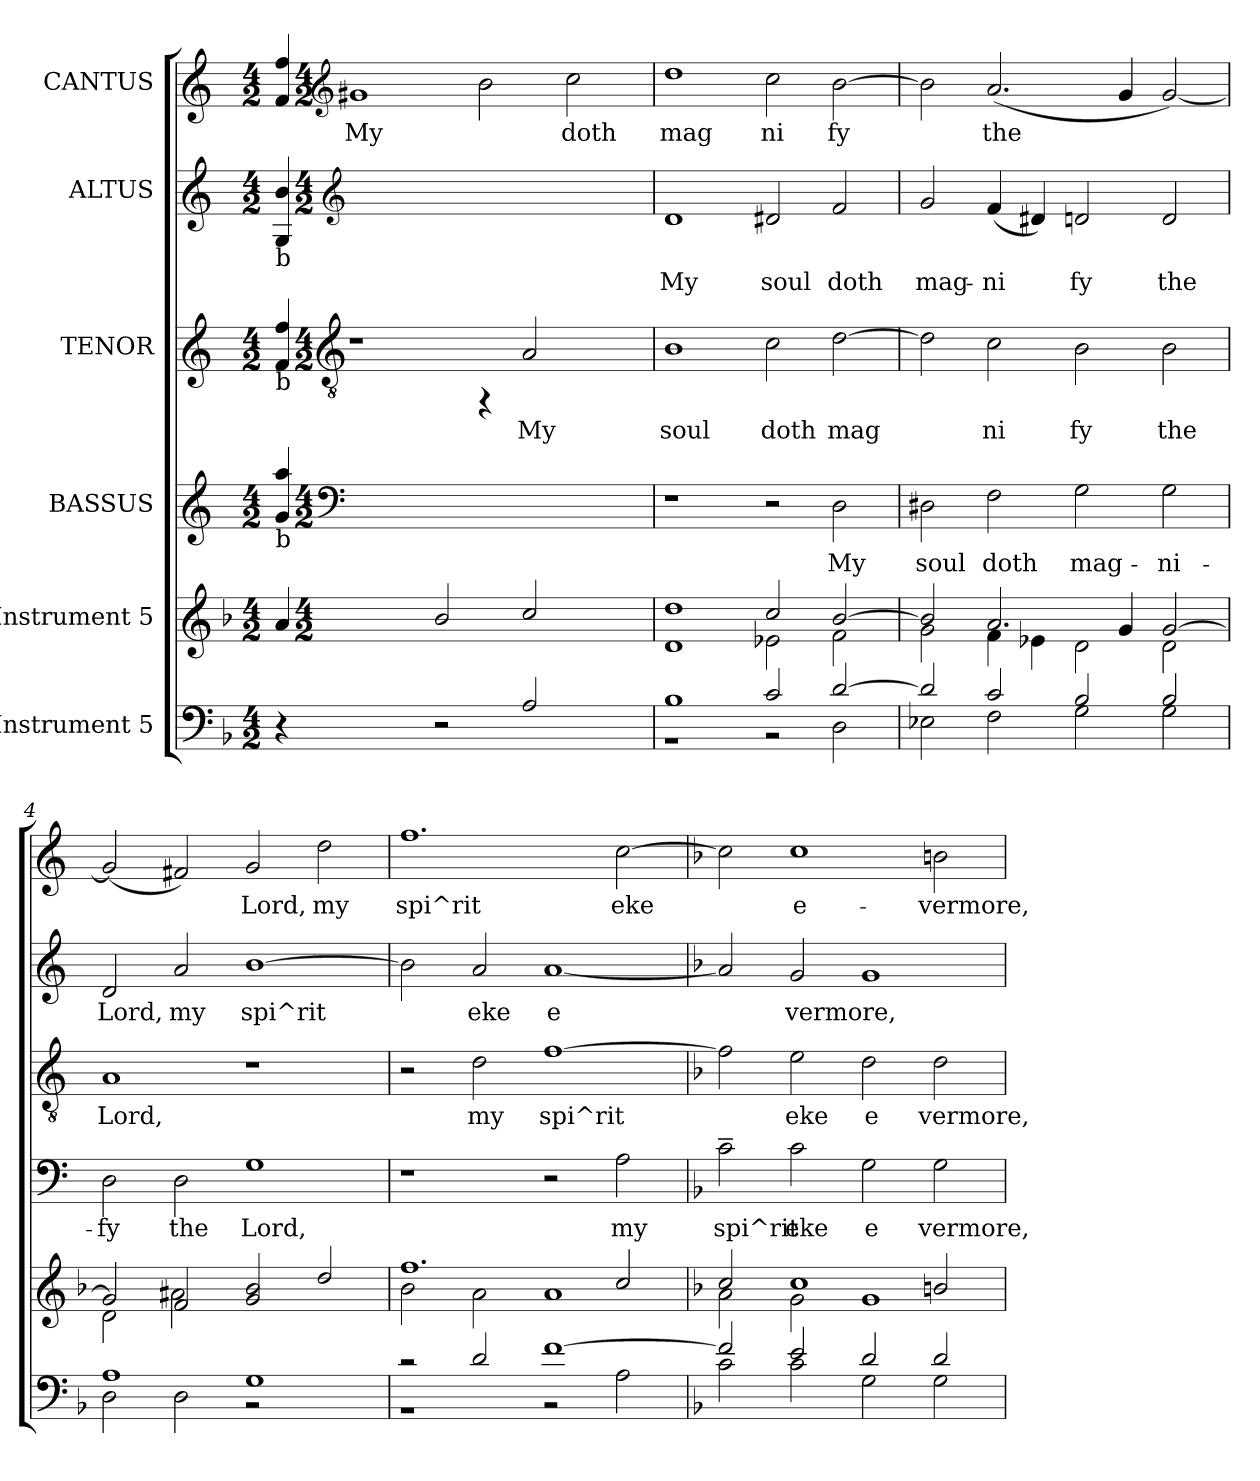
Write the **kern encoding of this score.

**kern	**kern	**kern	**text	**kern	**text	**kern	**text	**kern	**text
*part6	*part5	*part4	*part4	*part3	*part3	*part2	*part2	*part1	*part1
*staff6	*staff5	*staff4	*staff4	*staff3	*staff3	*staff2	*staff2	*staff1	*staff1
*I"Instrument 5	*I"Instrument 5	*I"BASSUS	*	*I"TENOR	*	*I"ALTUS	*	*I"CANTUS	*
!!LO:PB:g=z
*stria5	*stria5	*stria5	*	*stria5	*	*stria5	*	*stria5	*
*clefF4	*clefG2	*	*	*	*	*	*	*	*
*	*	*ITrd-3c-5	*	*ITrd-3c-5	*	*ITrd-3c-5	*	*ITrd-3c-5	*
*k[b-]	*k[b-]	*k[b-]	*	*k[b-]	*	*k[b-]	*	*k[b-]	*
*F:	*F:	*F:	*	*F:	*	*F:	*	*F:	*
*M4/2	*M4/2	*M4/2	*	*M4/2	*	*M4/2	*	*M4/2	*
*MM80	*MM80	*MM80	*	*MM80	*	*MM80	*	*MM80	*
=1	=1	=1	=1	=1	=1	=1	=1	=1	=1
!	!	!	!	!	!	!LO:TX:b:t=b	!	!	!
!	!	!	!	!LO:TX:b:t=b	!	!	!	!	!
!	!	!LO:TX:b:t=b	!	!	!	!	!	!	!
!LO:N:vis=4	!LO:N:vis=4	!	!LO:LY:b:cj	!	!LO:LY:b:cj	!	!LO:LY:b:cj	!	!LO:LY:b:cj
1r	1a	4ddd/ 4cc/	.	4bb-/ 4b-/	.	4ee/ 4c/	.	4bb-/ 4b-/	.
*	*	*clefF4	*	*clefGv2	*	*clefG2	*	*clefG2	*
*	*M4/2	*M4/2	*	*M4/2	*	*M4/2	*	*M4/2	*
!	!	!	!	!	!	!	!	!	!LO:LY:b:cj
.	.	0ryy	.	1r	.	0ryy	.	1cc#X	My
2r	2b-/	.	.	.	.	.	.	.	.
.	.	.	.	4rFF	.	.	.	2ee\	.
!	!	!	!	!	!LO:LY:b:cj	!	!	!	!
2A/	2cc/	.	.	2d/	My	.	.	.	.
!	!	!	!	!	!	!	!	!	!LO:LY:b:cj
.	.	.	.	.	.	.	.	2ff\	doth
4ryy	4ryy	.	.	4ryy	.	.	.	.	.
=2	=2	=2	=2	=2	=2	=2	=2	=2	=2
*^	*^	*	*	*	*	*	*	*	*
!	!	!	!	!	!	!	!LO:LY:b:cj	!	!LO:LY:b:cj	!	!LO:LY:b:cj
1B-	1r	1dd	1d	1r	.	1e	soul	1g	My	1gg	mag
!	!	!	!	!	!	!	!LO:LY:b:cj	!	!LO:LY:b:cj	!	!LO:LY:b:cj
2c/	2r	2cc/	2e-X\	2r	.	2f\	doth	2g#X/	soul	2ff\	ni
!	!	!	!	!	!LO:LY:b:cj	!	!LO:LY:b:cj	!	!LO:LY:b:cj	!	!LO:LY:b:cj
[>2d/	2D\	[>2b-/	2f\	2G\	My	[>2g\	mag	2b-/	doth	[>2ee\	fy
=3	=3	=3	=3	=3	=3	=3	=3	=3	=3	=3	=3
!	!	!	!	!	!LO:LY:b:cj	!	!LO:LY:b:cj	!	!LO:LY:b:cj	!	!LO:LY:b:cj
2d/]	2E-X\	2b-/]	2g\	2G#X\	soul	2g\]	.	2cc/	mag-	2ee\]	.
!	!	!	!	!	!LO:LY:b:cj	!	!LO:LY:b:cj	!	!LO:LY:b:cj	!	!LO:LY:b:cj
2c/	2F\	2.a/	4f\	2B-\	doth	2f\	ni	(<4b-/	-ni-	(<2.dd/	the
!	!	!	!	!	!	!	!	!	!LO:LY:b:cj	!	!
.	.	.	4e-\	.	.	.	.	4g#/)	--	.	.
!	!	!	!	!	!LO:LY:b:cj	!	!LO:LY:b:cj	!	!LO:LY:b:cj	!	!
2B-/	2G\	.	2d\	2c\	mag-	2e\	fy	2g/	-fy	.	.
!	!	!	!	!	!	!	!	!	!	!	!LO:LY:b:cj
.	.	4g/	.	.	.	.	.	.	.	4cc/	.
!	!	!	!	!	!LO:LY:b:cj	!	!LO:LY:b:cj	!	!LO:LY:b:cj	!	!LO:LY:b:cj
2B-/	2G\	[>2g/	2d\	2c\	-ni-	2e\	the	2g/	the	[<2cc/)	.
=4	=4	=4	=4	=4	=4	=4	=4	=4	=4	=4	=4
!	!	!	!	!	!LO:LY:b:cj	!	!LO:LY:b:cj	!	!LO:LY:b:cj	!	!LO:LY:b:cj
1A	2D\	2g/]	2d\	2G\	-fy	1d	Lord,	2g/	Lord,	(<2cc/]	.
!	!	!	!	!	!LO:LY:b:cj	!	!	!	!LO:LY:b:cj	!	!LO:LY:b:cj
.	2D\	2f/	2a#\	2G\	the	.	.	2dd/	my	2b/)	.
!	!	!	!	!	!LO:LY:b:cj	!	!	!	!LO:LY:b:cj	!	!LO:LY:b:cj
1G	2r	2b-/ 2g/	1ryy	1c	Lord,	1r	.	[>1ee	spi^rit	2cc/	Lord,
!	!	!	!	!	!	!	!	!	!	!	!LO:LY:b:cj
.	2ryy	2dd/	.	.	.	.	.	.	.	2gg\	my
=5	=5	=5	=5	=5	=5	=5	=5	=5	=5	=5	=5
!	!	!	!	!	!	!	!	!	!LO:LY:b:cj	!	!LO:LY:b:cj
2r	1r	1.ff	2b-\	1r	.	2r	.	2ee\]	.	1.bb-	spi^rit
!	!	!	!	!	!	!	!LO:LY:b:cj	!	!LO:LY:b:cj	!	!
2d/	.	.	2a\	.	.	2g\	my	2dd/	eke	.	.
!	!	!	!	!	!	!	!LO:LY:b:cj	!	!LO:LY:b:cj	!	!
[<1f	2r	.	1a	2r	.	[<1b-	spi^rit	[<1dd	e-	.	.
!	!	!	!	!	!LO:LY:b:cj	!	!	!	!	!	!LO:LY:b:cj
.	2A\	2cc/	.	2d\	my	.	.	.	.	[<2ff\	eke
!!LO:PB:g=z
=6	=6	=6	=6	=6	=6	=6	=6	=6	=6	=6	=6
*	*	*	*	*k[b-e-]	*	*k[b-e-]	*	*k[b-e-]	*	*k[b-e-]	*
*	*	*	*	*B-:	*	*B-:	*	*B-:	*	*B-:	*
!	!	!	!	!	!LO:LY:b:cj	!	!LO:LY:b:cj	!	!LO:LY:b:cj	!	!LO:LY:b:cj
2f/]	2c\	2cc/	2a\	2f~>\	spi^rit	2b-\]	.	2dd/]	--	2ff\]	.
!	!	!	!	!	!LO:LY:b:cj	!	!LO:LY:b:cj	!	!LO:LY:b:cj	!	!LO:LY:b:cj
2e/	2c\	1cc	2g\	2f\	eke	2a\	eke	2cc/	-vermore,	1ff	e-
!	!	!	!	!	!LO:LY:b:cj	!	!LO:LY:b:cj	!	!LO:LY:b:cj	!	!
2d/	2G\	.	1g	2c\	e	2g\	e	1cc	.	.	.
!	!	!	!	!	!LO:LY:b:cj	!	!LO:LY:b:cj	!	!	!	!LO:LY:b:cj
2d/	2G\	2bn/	.	2c\	vermore,	2g\	vermore,	.	.	2een\	-vermore,
*v	*v	*	*	*	*	*	*	*	*	*	*
*	*v	*v	*	*	*	*	*	*	*	*
=	=	=	=	=	=	=	=	=	=
*-	*-	*-	*-	*-	*-	*-	*-	*-	*-
